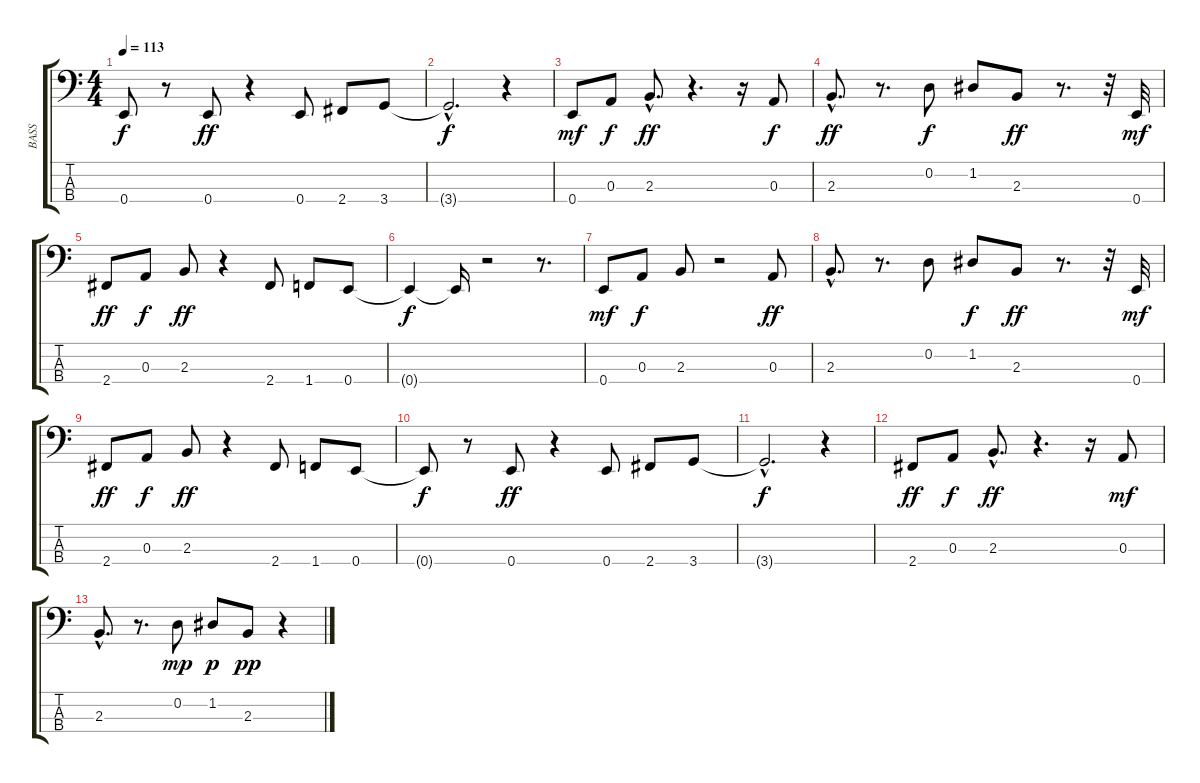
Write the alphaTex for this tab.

\track ("BASS" "BASS") {instrument electricbassfinger}
\staff {score tabs}
\tuning (G2 D2 A1 E1) {hide}
\ts (4 4)
\tempo 113
\clef f4
\ks c
0.4{t}.8{dy f} r.8 0.4.8{dy ff} r.4 0.4.8 2.4.8 3.4.8 |
3.4{hac t}.2{d dy f} r.4 |
0.4.8{dy mf} 0.3.8{dy f} 2.3{hac}.8{d dy ff} r.4{d} r.16 0.3.8{dy f} |
2.3{hac}.8{d dy ff} r.8{d} 0.2.8{dy f} 1.2.8 2.3.8{dy ff} r.8{d} r.32 0.4.32{dy mf} |
2.4.8{dy ff} 0.3.8{dy f} 2.3.8{dy ff} r.4 2.4.8 1.4.8 0.4.8 |
0.4{t}.4{dy f} 0.4{t}.16 r.2 r.8{d} |
0.4.8{dy mf} 0.3.8{dy f} 2.3.8 r.2 0.3.8{dy ff} |
2.3{hac}.8{d} r.8{d} 0.2.8 1.2.8{dy f} 2.3.8{dy ff} r.8{d} r.32 0.4.32{dy mf} |
2.4.8{dy ff} 0.3.8{dy f} 2.3.8{dy ff} r.4 2.4.8 1.4.8 0.4.8 |
0.4{t}.8{dy f} r.8 0.4.8{dy ff} r.4 0.4.8 2.4.8 3.4.8 |
3.4{hac t}.2{d dy f} r.4 |
2.4.8{dy ff} 0.3.8{dy f} 2.3{hac}.8{d dy ff} r.4{d} r.16 0.3.8{dy mf} |
2.3{hac}.8{d} r.8{d} 0.2.8{dy mp} 1.2.8{dy p} 2.3.8{dy pp} r.4
